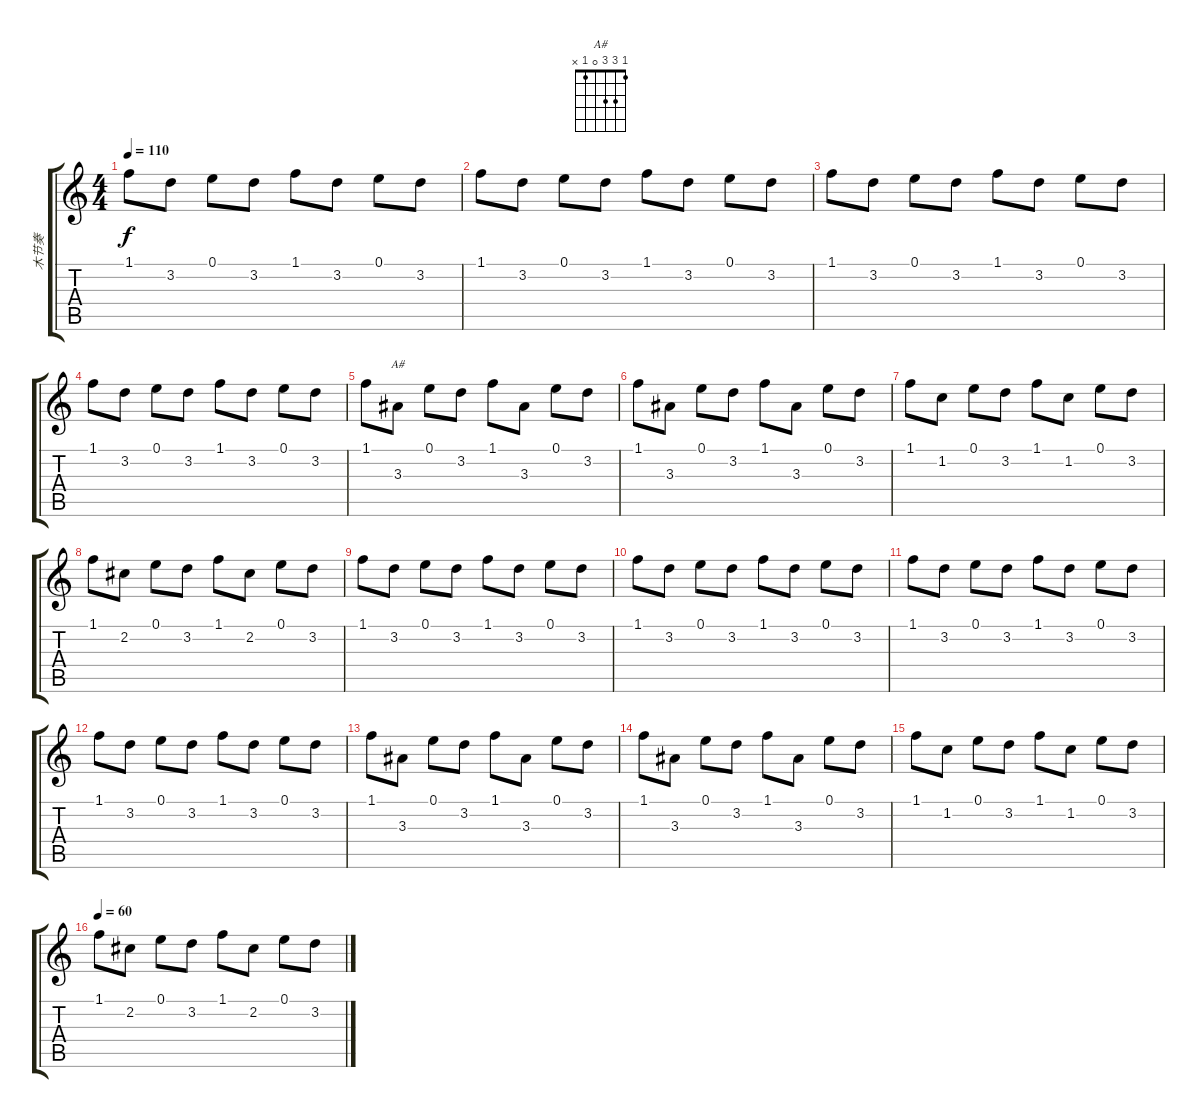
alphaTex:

\track ("木节奏" "木节奏") {instrument acousticguitarsteel}
\staff {score tabs}
\tuning (E4 B3 G3 D3 A2 E2) {hide}
\chord ("A#" 1 3 3 0 1 x)
\ts (4 4)
\tempo 110
\clef g2
\ks c
1.1.8{dy f volume 10} 3.2.8 0.1.8 3.2.8 1.1.8 3.2.8 0.1.8 3.2.8 |
1.1.8 3.2.8 0.1.8 3.2.8 1.1.8 3.2.8 0.1.8 3.2.8 |
1.1.8 3.2.8 0.1.8 3.2.8 1.1.8 3.2.8 0.1.8 3.2.8 |
1.1.8 3.2.8 0.1.8 3.2.8 1.1.8 3.2.8 0.1.8 3.2.8 |
1.1.8 3.3.8{ch "A#"} 0.1.8 3.2.8 1.1.8 3.3.8 0.1.8 3.2.8 |
1.1.8 3.3.8 0.1.8 3.2.8 1.1.8 3.3.8 0.1.8 3.2.8 |
1.1.8 1.2.8 0.1.8 3.2.8 1.1.8 1.2.8 0.1.8 3.2.8 |
1.1.8 2.2.8 0.1.8 3.2.8 1.1.8 2.2.8 0.1.8 3.2.8 |
1.1.8 3.2.8 0.1.8 3.2.8 1.1.8 3.2.8 0.1.8 3.2.8 |
1.1.8 3.2.8 0.1.8 3.2.8 1.1.8 3.2.8 0.1.8 3.2.8 |
1.1.8 3.2.8 0.1.8 3.2.8 1.1.8 3.2.8 0.1.8 3.2.8 |
1.1.8 3.2.8 0.1.8 3.2.8 1.1.8 3.2.8 0.1.8 3.2.8 |
1.1.8 3.3.8 0.1.8 3.2.8 1.1.8 3.3.8 0.1.8 3.2.8 |
1.1.8 3.3.8 0.1.8 3.2.8 1.1.8 3.3.8 0.1.8 3.2.8 |
1.1.8 1.2.8 0.1.8 3.2.8 1.1.8 1.2.8 0.1.8 3.2.8 |
\tempo 60
1.1.8 2.2.8{txt ""} 0.1.8 3.2.8 1.1.8 2.2.8 0.1.8 3.2.8
